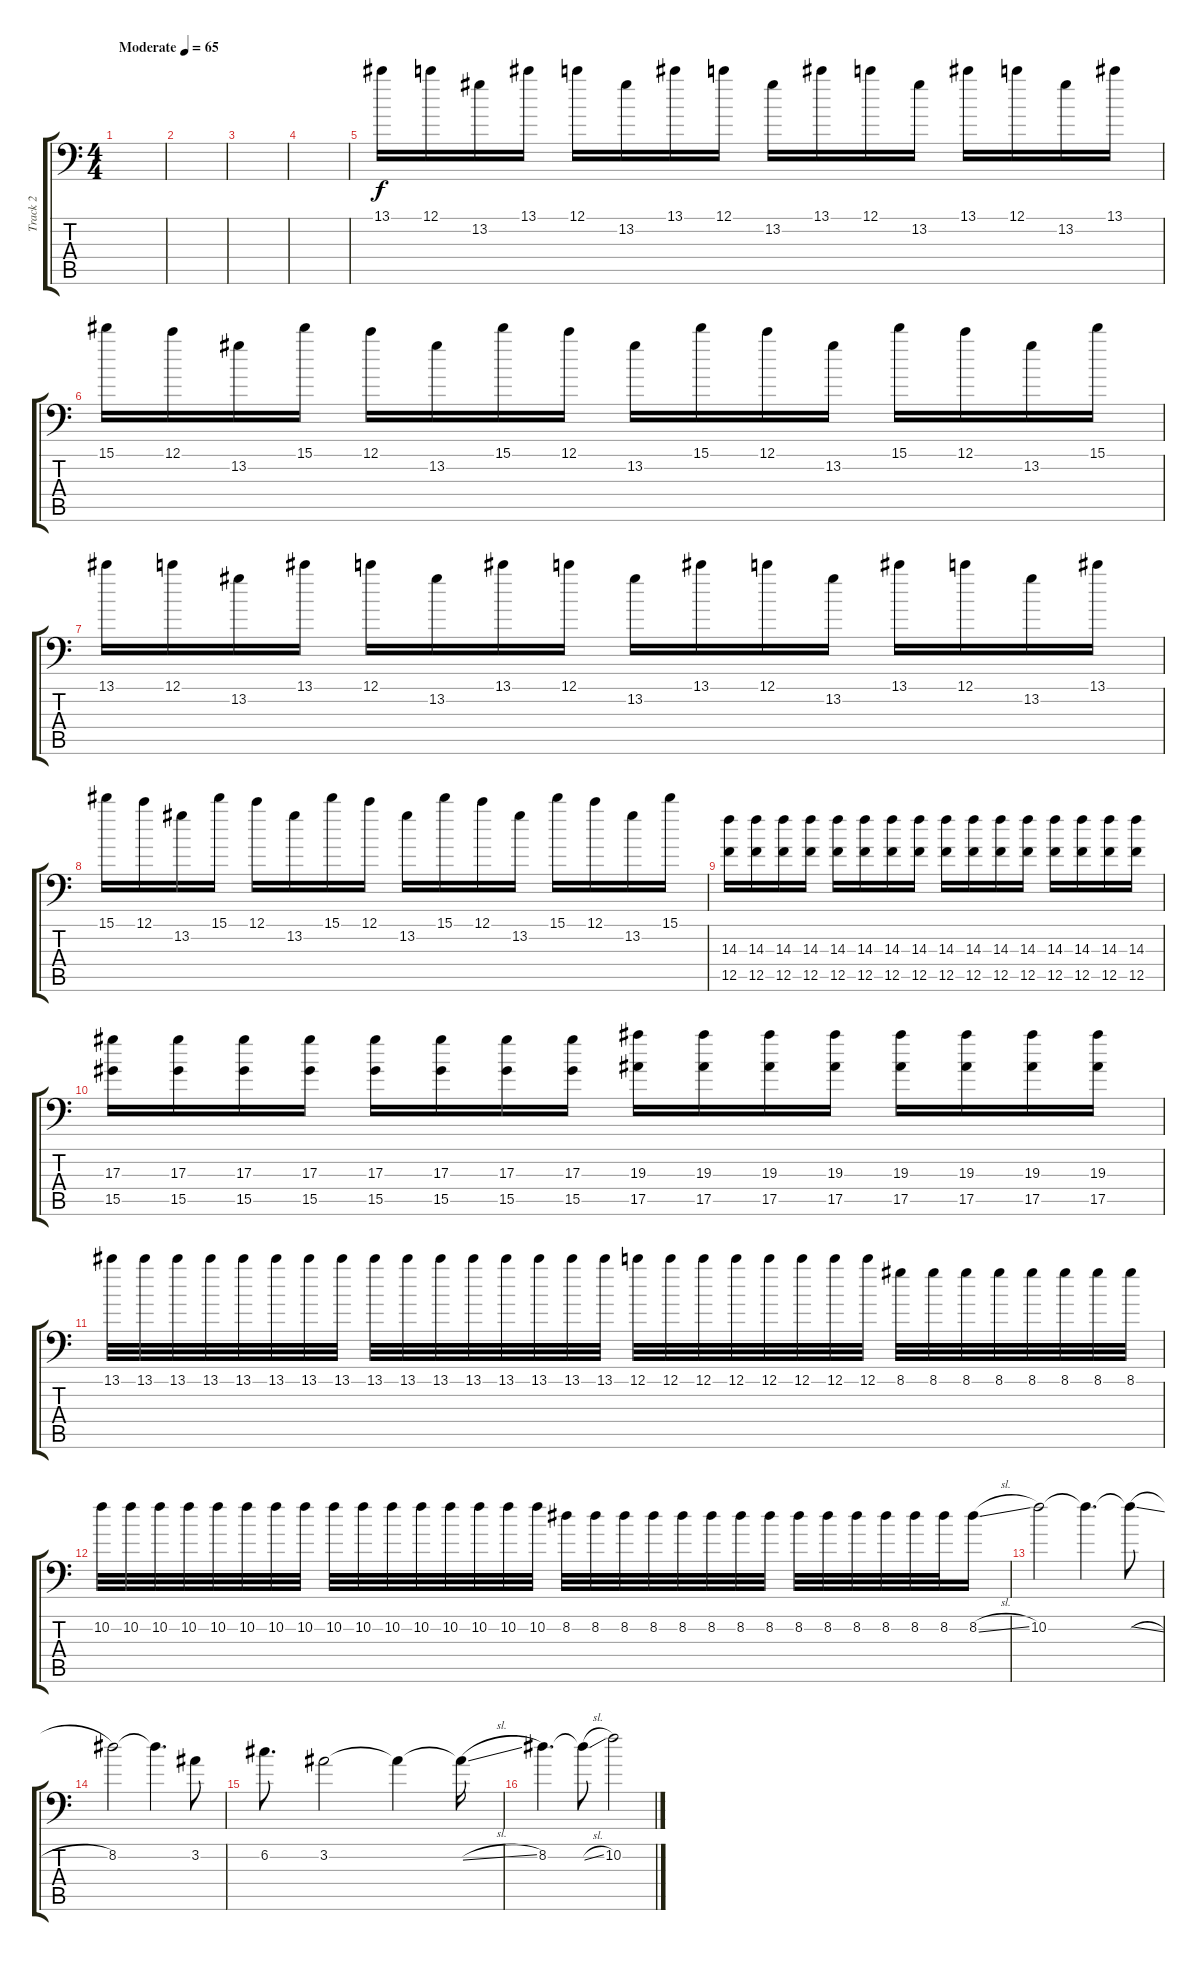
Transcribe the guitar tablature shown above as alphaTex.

\track ("Track 2" "Track 2") {instrument distortionguitar}
\staff {score tabs}
\tuning (C4 G3 Eb3 Bb2 F2 Bb1) {hide}
\ts (4 4)
\tempo (65 "Moderate")
\clef f4
\ks c
|
|
|
|
13.1.16 12.1.16 13.2.16 13.1.16 12.1.16 13.2.16 13.1.16 12.1.16 13.2.16 13.1.16 12.1.16 13.2.16 13.1.16 12.1.16 13.2.16 13.1.16 |
15.1.16 12.1.16 13.2.16 15.1.16 12.1.16 13.2.16 15.1.16 12.1.16 13.2.16 15.1.16 12.1.16 13.2.16 15.1.16 12.1.16 13.2.16 15.1.16 |
13.1.16 12.1.16 13.2.16 13.1.16 12.1.16 13.2.16 13.1.16 12.1.16 13.2.16 13.1.16 12.1.16 13.2.16 13.1.16 12.1.16 13.2.16 13.1.16 |
15.1.16 12.1.16 13.2.16 15.1.16 12.1.16 13.2.16 15.1.16 12.1.16 13.2.16 15.1.16 12.1.16 13.2.16 15.1.16 12.1.16 13.2.16 15.1.16 |
(14.3 12.5).16{instrument distortionguitar} (14.3 12.5).16 (14.3 12.5).16 (14.3 12.5).16 (14.3 12.5).16 (14.3 12.5).16 (14.3 12.5).16 (14.3 12.5).16 (14.3 12.5).16 (14.3 12.5).16 (14.3 12.5).16 (14.3 12.5).16 (14.3 12.5).16 (14.3 12.5).16 (14.3 12.5).16 (14.3 12.5).16 |
(17.3 15.5).16 (17.3 15.5).16 (17.3 15.5).16 (17.3 15.5).16 (17.3 15.5).16 (17.3 15.5).16 (17.3 15.5).16 (17.3 15.5).16 (19.3 17.5).16 (19.3 17.5).16 (19.3 17.5).16 (19.3 17.5).16 (19.3 17.5).16 (19.3 17.5).16 (19.3 17.5).16 (19.3 17.5).16 |
13.1.32 13.1.32 13.1.32 13.1.32 13.1.32 13.1.32 13.1.32 13.1.32 13.1.32 13.1.32 13.1.32 13.1.32 13.1.32 13.1.32 13.1.32 13.1.32 12.1.32 12.1.32 12.1.32 12.1.32 12.1.32 12.1.32 12.1.32 12.1.32 8.1.32 8.1.32 8.1.32 8.1.32 8.1.32 8.1.32 8.1.32 8.1.32 |
10.2.32 10.2.32 10.2.32 10.2.32 10.2.32 10.2.32 10.2.32 10.2.32 10.2.32 10.2.32 10.2.32 10.2.32 10.2.32 10.2.32 10.2.32 10.2.32 8.2.32 8.2.32 8.2.32 8.2.32 8.2.32 8.2.32 8.2.32 8.2.32 8.2.32 8.2.32 8.2.32 8.2.32 8.2.32 8.2.32 8.2{sl}.16 |
10.2.2 10.2{t}.4{d} 10.2{sl t}.8 |
8.2.2 8.2{t}.4{d} 3.2.8 |
6.2.8{d} 3.2.2 3.2{t}.4 3.2{sl t}.16 |
8.2.4{d} 8.2{sl t}.8 10.2.2
